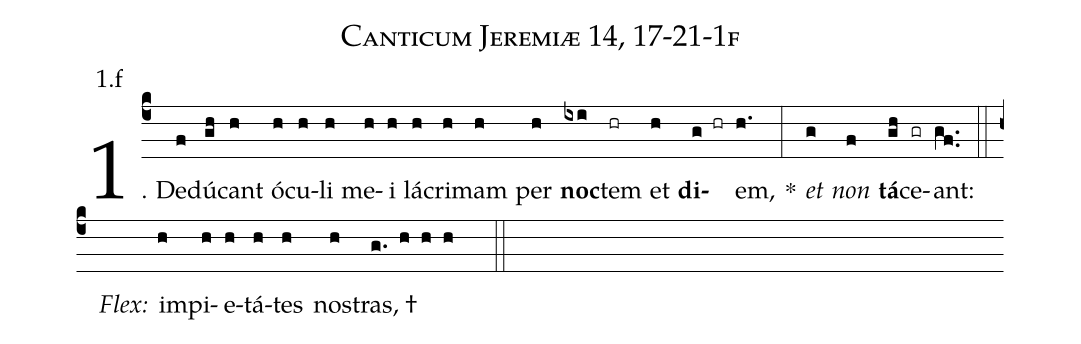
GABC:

name: Canticum Jeremiæ 14, 17-21-1f;
annotation: 1.f;
%%
(c4)1. De(f)dú(gh)cant(h) ó(h)cu(h)li(h) me(h)i(h) lá(h)cri(h)mam(h) per(h) <b>noc</b>(ixi)tem(hr) et(h) <b>di</b>(g hr)em,(h.) *(:) <i>et</i>(g) <i>non</i>(f) <b>tá</b>(gh)ce(gr)ant:(gf..) (::)
<i>Flex:</i>()  im(h)pi(h)e(h)tá(h)tes(h) nos(h)tras, †(g. h h h  ::)
